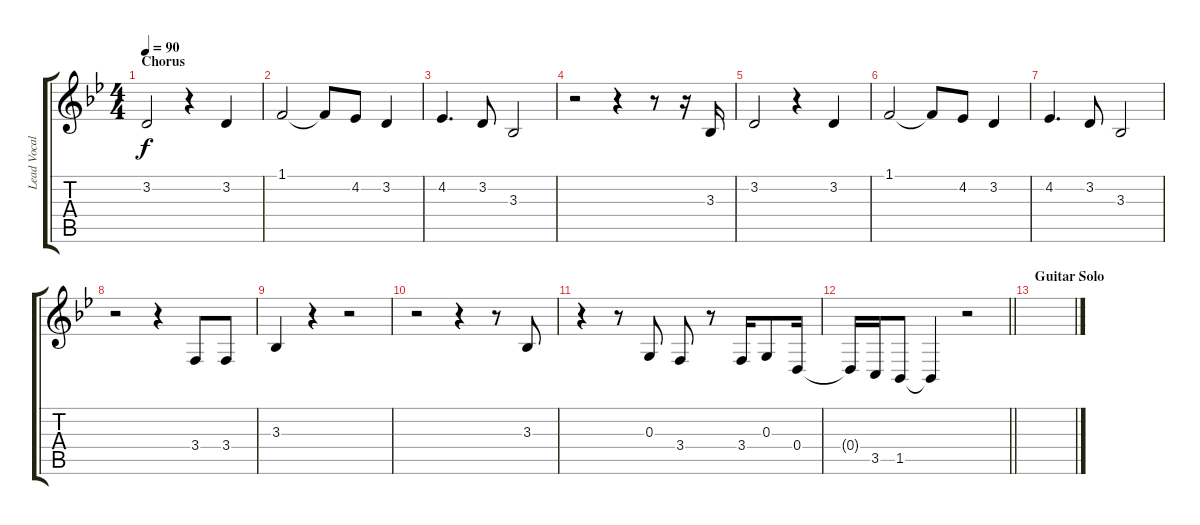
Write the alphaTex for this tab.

\track ("Lead Vocals" "Lead Vocal") {instrument tenorsax}
\staff {score tabs}
\tuning (E4 B3 G3 D3 A2 E2) {hide}
\ts (4 4)
\section ("" "Chorus")
\tempo 90
\clef g2
\ks bb
3.2.2{dy f} r.4 3.2.4 |
1.1.2 1.1{t}.8 4.2.8 3.2.4 |
4.2.4{d} 3.2.8 3.3.2 |
r.2 r.4 r.8 r.16 3.3.16 |
3.2.2 r.4 3.2.4 |
1.1.2 1.1{t}.8 4.2.8 3.2.4 |
4.2.4{d} 3.2.8 3.3.2 |
r.2 r.4 3.4.8 3.4.8 |
3.3.4 r.4 r.2 |
r.2 r.4 r.8 3.3.8 |
r.4 r.8 0.3.8 3.4.8 r.8 3.4.16 0.3.8 0.4.16 |
\barLineRight lightlight
0.4{t}.16 3.5.16 1.5.8 1.5{t}.4 r.2 |
\section ("" "Guitar Solo")
